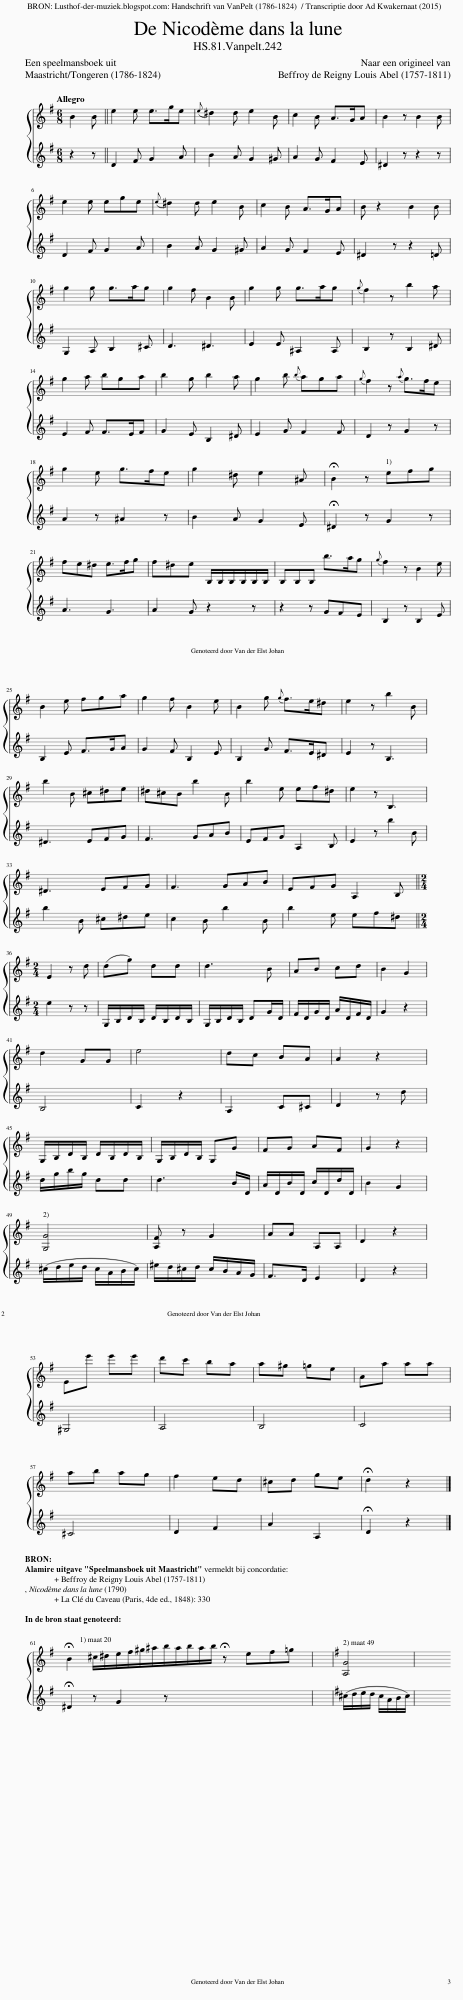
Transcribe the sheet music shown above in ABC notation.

X:1
%%score { 1 2 }
L:1/8
Q:1/4=144
M:6/8
I:linebreak $
K:G
V:1 treble
V:2 treble
V:1
 B2 B || e2 e e>ge |{e} ^d2 d e2 B | c2 B A>GA | B2 z B2 B |$ %5
 e2 e ege |{e} ^d2 d e2 B | c2 B A>GA | B z2 B2 B |$ g2 g g>ag | %10
 g2 f B2 B | g2 g g>ag |{g} f2 z b2 a |$ g2 a bga | b2 g b2 a | %15
 g2 b{b} aga |{g} f2 z{a} g>fe |$ g2 e g>fe | g2 ^d e2 ^A | !fermata!B2 z efg |$ %20
 fe^d e>fg | f^de B,/B,/B,/B,/B,/B,/ | B,B,B, b>ag |{g} f2 z B2 e |$ B2 e fga | %25
 g2 f B2 e | B2 g{g} f>e^d | e2 z b2 B |$ b2 B ^c^de | ^d^cB b2 B | %30
 b2 e ef^d | e2 z B,3 |$ ^D3 EFG | F3 GAB | EFG A,2 B, ||$ %35
[M:2/4] E2 z d | (dg) dd | d3 B | AB cd | B2 G2 |$ %40
 d2 GG | e4 | dc BA | A2 z2 |$ G,/B,/D/B,/ D/B,/D/B,/ | %45
 G,/B,/D/B,/ G,G | FG AF | G2 z2 |$ [G,G]4 | [A,F] z G2 | %50
 AA A,A, | D2 z2 |$ Ee' e'e' | d'c' ba | a^g =ge | %55
 Aa aa |$ ab ag | f2 ed | ^cd ge | !fermata!d2 z2 |]$ %60
[M:6/8] !fermata!B2 ^c/^d/e/f/^g/^a/b/a/b/a/b/ !fermata!z ef=g | x/ |[K:G][M:2/4] [A,G]4 | x4 | %64
V:2
 z2 z || D2 F G2 A | B2 A G2 ^G | A2 G F2 E | ^D2 z z2 z |$ %5
 D2 F G2 A | B2 A G2 ^G | A2 G F2 E | ^D2 z z2 =D |$ G,2 A, B,2 ^C | %10
 D3 ^D3 | E2 E ^A,2 A, | B,2 z B,2 ^D |$ E2 F F>EF | G2 E B,2 ^D | %15
 E2 G F2 F | D2 z G2 z |$ A2 z ^A2 z | B2 A G2 E | !fermata!^D2 z G2 z |$ %20
 A3 G3 | A2 G z2 z | z2 z GFE | B,2 z B,2 E |$ B,2 E F>GA | %25
 G2 F B,2 E | B,2 G F>E^D | E2 z B,3 |$ ^D3 EFG | F3 GAB | %30
 EFG A,2 B, | E2 z b2 B |$ b2 B ^c^de | c2 B b2 B | b2 e ef^d ||$ %35
[M:2/4] e2 z z | G,/B,/D/B,/ D/B,/D/B,/ | G,/B,/D/B,/ DG/D/ | F/D/G/D/ A/D/F/D/ | G2 z2 |$ %40
 B,4 | C2 z2 | A,2 C^C | D2 z d |$ d/g/b/g/ dd | %45
 d3 B/D/ | A/D/B/D/ c/D/d/D/ | B2 G2 |$ (^c/d/e/d/ c/A/B/c/) | ^e/d/^c/d/ c/B/A/G/ | %50
 F>D E2 | D2 z2 |$ ^G,4 | A,4 | B,4 | %55
 C4 |$ ^C4 | D2 F2 | A2 A,2 | !fermata!D2 z2 |]$ %60
[M:6/8] !fermata!^D2 z G2 z x2 x x2 x/ | x/ |[K:G][M:2/4] (^c/d/e/d/ c/A/B/c/) | x4 | %64
